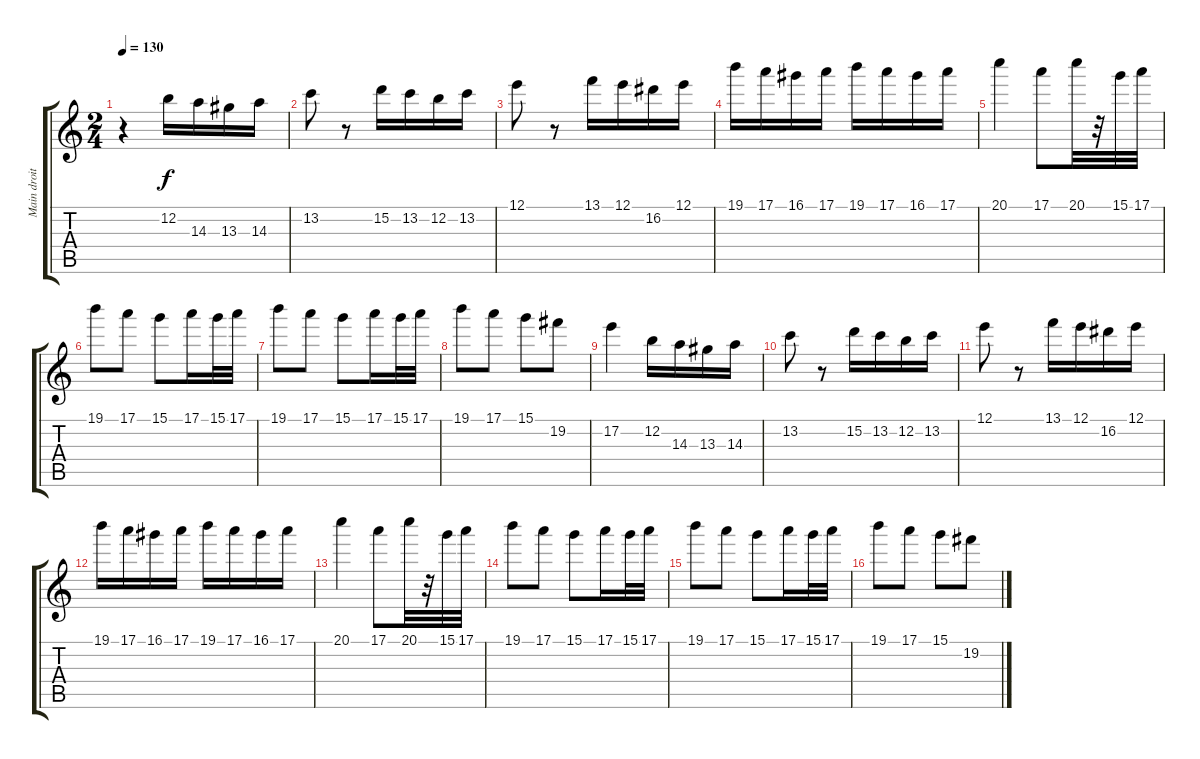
\track ("Main droite" "Main droit") {instrument acousticguitarnylon}
\staff {score tabs}
\tuning (E4 B3 G3 D3 A2 E2) {hide}
\ts (2 4)
\tempo 130
\clef g2
\ks c
r.4{dy f instrument acousticguitarnylon} 12.2.16 14.3.16 13.3.16 14.3.16 |
13.2.8 r.8 15.2.16 13.2.16 12.2.16 13.2.16 |
12.1.8 r.8 13.1.16 12.1.16 16.2.16 12.1.16 |
19.1.16 17.1.16 16.1.16 17.1.16 19.1.16 17.1.16 16.1.16 17.1.16 |
20.1.4 17.1.8 20.1.32 r.32 15.1.32 17.1.32 |
19.1.8 17.1.8 15.1.8 17.1.16 15.1.32 17.1.32 |
19.1.8 17.1.8 15.1.8 17.1.16 15.1.32 17.1.32 |
19.1.8 17.1.8 15.1.8 19.2.8 |
17.2.4 12.2.16 14.3.16 13.3.16 14.3.16 |
13.2.8 r.8 15.2.16 13.2.16 12.2.16 13.2.16 |
12.1.8 r.8 13.1.16 12.1.16 16.2.16 12.1.16 |
19.1.16 17.1.16 16.1.16 17.1.16 19.1.16 17.1.16 16.1.16 17.1.16 |
20.1.4 17.1.8 20.1.32 r.32 15.1.32 17.1.32 |
19.1.8 17.1.8 15.1.8 17.1.16 15.1.32 17.1.32 |
19.1.8 17.1.8 15.1.8 17.1.16 15.1.32 17.1.32 |
19.1.8 17.1.8 15.1.8 19.2.8
